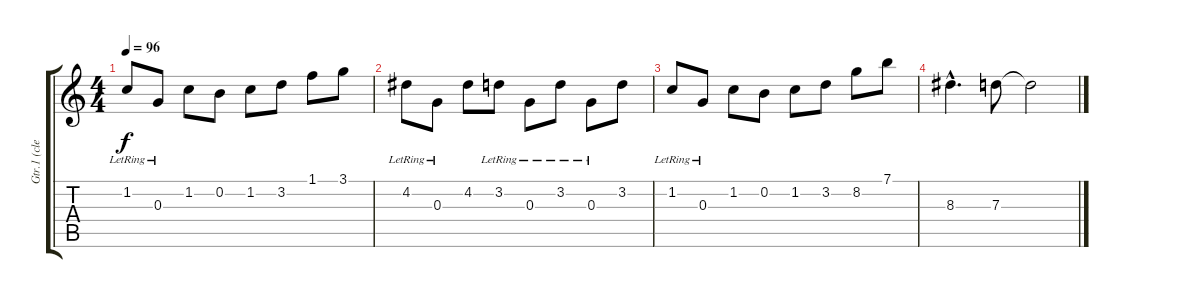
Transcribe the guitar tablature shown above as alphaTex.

\track ("Gtr.1 (clean + reverb)" "Gtr.1 (cle") {instrument electricguitarjazz}
\staff {score tabs}
\tuning (E4 B3 G3 D3 A2 E2) {hide}
\ts (4 4)
\tempo 96
\clef g2
\ks c
1.2{lr}.8{dy f} 0.3{lr}.8 1.2.8 0.2.8 1.2.8 3.2.8 1.1.8 3.1.8 |
4.2{lr}.8 0.3{lr}.8 4.2.8 3.2{lr}.8 0.3{lr}.8 3.2{lr}.8 0.3{lr}.8 3.2.8 |
1.2{lr}.8 0.3{lr}.8 1.2.8 0.2.8 1.2.8 3.2.8 8.2.8 7.1.8 |
8.3{hac}.4{d} 7.3.8 7.3{t}.2
